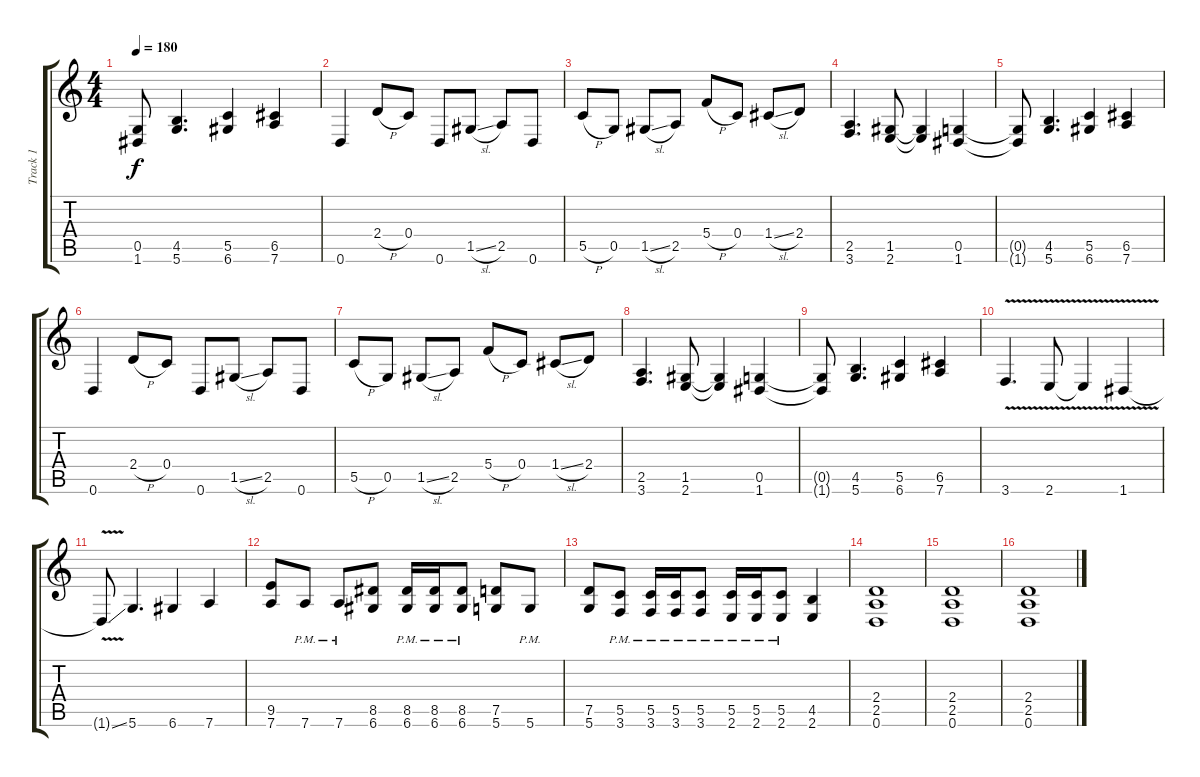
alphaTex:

\track ("Track 1" "Track 1") {instrument distortionguitar}
\staff {score tabs}
\tuning (D4 A3 F3 C3 G2 D2) {hide}
\ts (4 4)
\tempo 180
\clef g2
\ks c
(0.5{t} 1.6{t}).8{dy f} (4.5 5.6).4{d} (5.5 6.6).4 (6.5 7.6).4 |
0.6.4 2.4{h}.8 0.4.8 0.6.8 1.5{sl}.8 2.5.8 0.6.8 |
5.5{h}.8 0.5.8 1.5{sl}.8 2.5.8 5.4{h}.8 0.4.8 1.4{sl}.8 2.4.8 |
(2.5 3.6).4{d} (1.5 2.6).8 (1.5{t} 2.6{t}).4 (0.5 1.6).4 |
(0.5{t} 1.6{t}).8 (4.5 5.6).4{d} (5.5 6.6).4 (6.5 7.6).4 |
0.6.4 2.4{h}.8 0.4.8 0.6.8 1.5{sl}.8 2.5.8 0.6.8 |
5.5{h}.8 0.5.8 1.5{sl}.8 2.5.8 5.4{h}.8 0.4.8 1.4{sl}.8 2.4.8 |
(2.5 3.6).4{d} (1.5 2.6).8 (1.5{t} 2.6{t}).4 (0.5 1.6).4 |
(0.5{t} 1.6{t}).8 (4.5 5.6).4{d} (5.5 6.6).4 (6.5 7.6).4 |
3.6{v}.4{d} 2.6{v}.8 2.6{t}.4 1.6{v}.4 |
1.6{ss t}.8 5.6.4{d} 6.6.4 7.6.4 |
(9.5 7.6).8 7.6{pm}.8 7.6{pm}.8 (8.5 6.6).8 (8.5{pm} 6.6{pm}).16 (8.5{pm} 6.6{pm}).16 (8.5{pm} 6.6{pm}).8 (7.5 5.6).8 5.6{pm}.8 |
(7.5 5.6).8 (5.5{pm} 3.6{pm}).8 (5.5{pm} 3.6{pm}).16 (5.5{pm} 3.6{pm}).16 (5.5{pm} 3.6{pm}).8 (5.5{pm} 2.6{pm}).16 (5.5{pm} 2.6{pm}).16 (5.5{pm} 2.6{pm}).8 (4.5 2.6).4 |
(2.4 2.5 0.6).1 |
(2.4 2.5 0.6).1 |
(2.4 2.5 0.6).1
